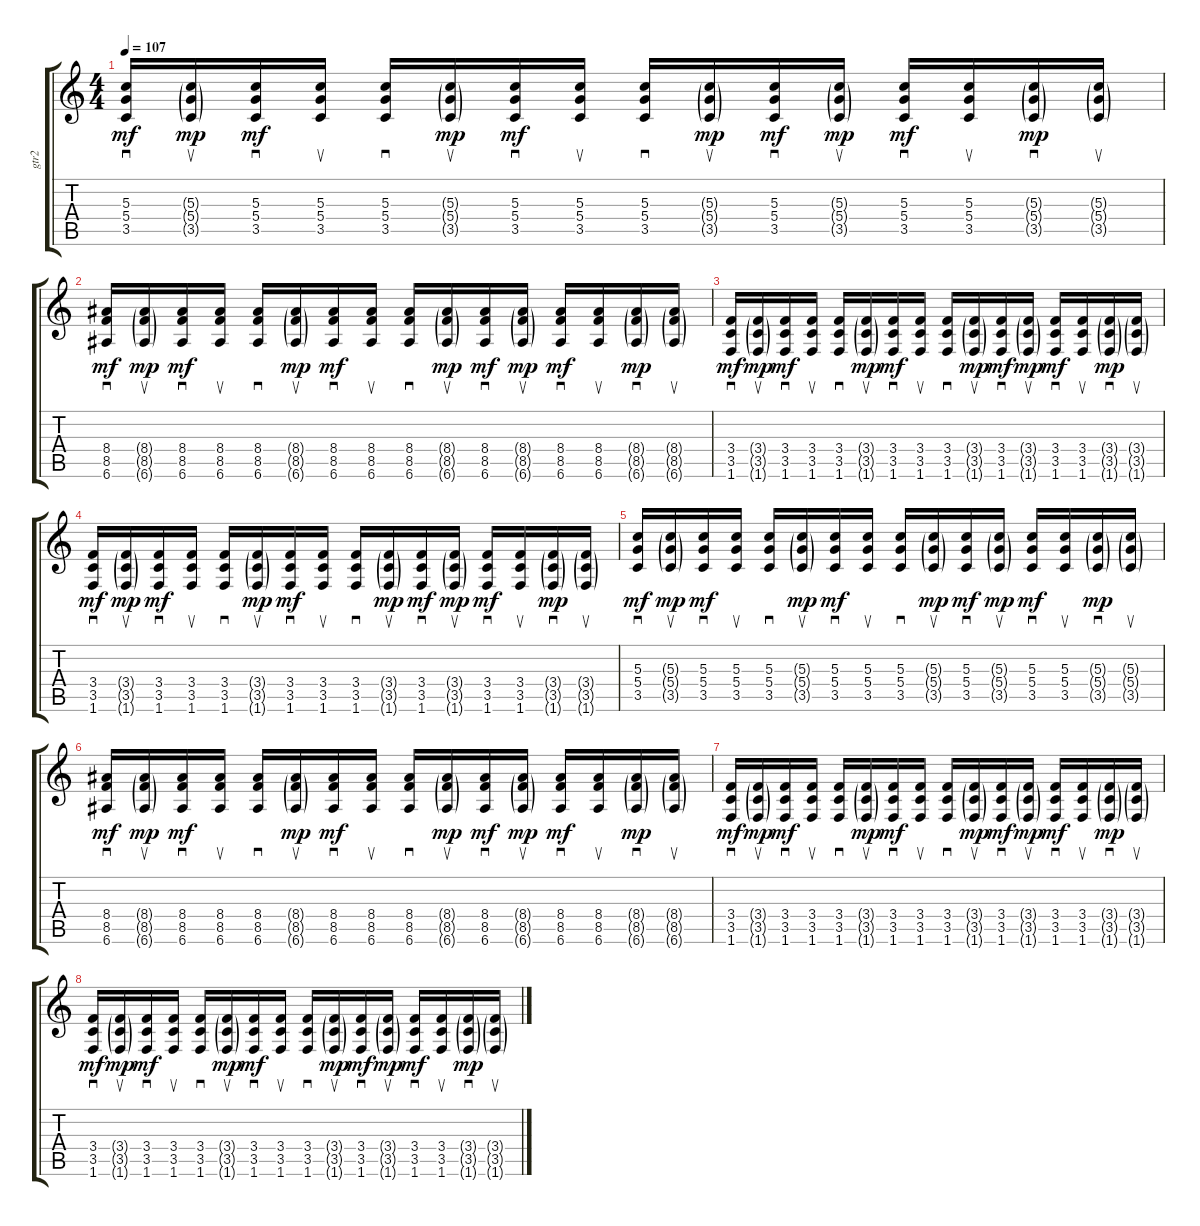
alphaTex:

\track ("gtr2" "gtr2") {instrument distortionguitar}
\staff {score tabs}
\tuning (E4 B3 G3 D3 A2 E2) {hide}
\ts (4 4)
\tempo 107
\clef g2
\ks c
(5.3 5.4 3.5).16{sd dy mf} (5.3{g} 5.4{g} 3.5{g}).16{su dy mp} (5.3 5.4 3.5).16{sd dy mf} (5.3 5.4 3.5).16{su} (5.3 5.4 3.5).16{sd} (5.3{g} 5.4{g} 3.5{g}).16{su dy mp} (5.3 5.4 3.5).16{sd dy mf} (5.3 5.4 3.5).16{su} (5.3 5.4 3.5).16{sd} (5.3{g} 5.4{g} 3.5{g}).16{su dy mp} (5.3 5.4 3.5).16{sd dy mf} (5.3{g} 5.4{g} 3.5{g}).16{su dy mp} (5.3 5.4 3.5).16{sd dy mf} (5.3 5.4 3.5).16{su} (5.3{g} 5.4{g} 3.5{g}).16{sd dy mp} (5.3{g} 5.4{g} 3.5{g}).16{su} |
(8.4 8.5 6.6).16{sd dy mf} (8.4{g} 8.5{g} 6.6{g}).16{su dy mp} (8.4 8.5 6.6).16{sd dy mf} (8.4 8.5 6.6).16{su} (8.4 8.5 6.6).16{sd} (8.4{g} 8.5{g} 6.6{g}).16{su dy mp} (8.4 8.5 6.6).16{sd dy mf} (8.4 8.5 6.6).16{su} (8.4 8.5 6.6).16{sd} (8.4{g} 8.5{g} 6.6{g}).16{su dy mp} (8.4 8.5 6.6).16{sd dy mf} (8.4{g} 8.5{g} 6.6{g}).16{su dy mp} (8.4 8.5 6.6).16{sd dy mf} (8.4 8.5 6.6).16{su} (8.4{g} 8.5{g} 6.6{g}).16{sd dy mp} (8.4{g} 8.5{g} 6.6{g}).16{su} |
(3.4 3.5 1.6).16{sd dy mf} (3.4{g} 3.5{g} 1.6{g}).16{su dy mp} (3.4 3.5 1.6).16{sd dy mf} (3.4 3.5 1.6).16{su} (3.4 3.5 1.6).16{sd} (3.4{g} 3.5{g} 1.6{g}).16{su dy mp} (3.4 3.5 1.6).16{sd dy mf} (3.4 3.5 1.6).16{su} (3.4 3.5 1.6).16{sd} (3.4{g} 3.5{g} 1.6{g}).16{su dy mp} (3.4 3.5 1.6).16{sd dy mf} (3.4{g} 3.5{g} 1.6{g}).16{su dy mp} (3.4 3.5 1.6).16{sd dy mf} (3.4 3.5 1.6).16{su} (3.4{g} 3.5{g} 1.6{g}).16{sd dy mp} (3.4{g} 3.5{g} 1.6{g}).16{su} |
(3.4 3.5 1.6).16{sd dy mf} (3.4{g} 3.5{g} 1.6{g}).16{su dy mp} (3.4 3.5 1.6).16{sd dy mf} (3.4 3.5 1.6).16{su} (3.4 3.5 1.6).16{sd} (3.4{g} 3.5{g} 1.6{g}).16{su dy mp} (3.4 3.5 1.6).16{sd dy mf} (3.4 3.5 1.6).16{su} (3.4 3.5 1.6).16{sd} (3.4{g} 3.5{g} 1.6{g}).16{su dy mp} (3.4 3.5 1.6).16{sd dy mf} (3.4{g} 3.5{g} 1.6{g}).16{su dy mp} (3.4 3.5 1.6).16{sd dy mf} (3.4 3.5 1.6).16{su} (3.4{g} 3.5{g} 1.6{g}).16{sd dy mp} (3.4{g} 3.5{g} 1.6{g}).16{su} |
(5.3 5.4 3.5).16{sd dy mf} (5.3{g} 5.4{g} 3.5{g}).16{su dy mp} (5.3 5.4 3.5).16{sd dy mf} (5.3 5.4 3.5).16{su} (5.3 5.4 3.5).16{sd} (5.3{g} 5.4{g} 3.5{g}).16{su dy mp} (5.3 5.4 3.5).16{sd dy mf} (5.3 5.4 3.5).16{su} (5.3 5.4 3.5).16{sd} (5.3{g} 5.4{g} 3.5{g}).16{su dy mp} (5.3 5.4 3.5).16{sd dy mf} (5.3{g} 5.4{g} 3.5{g}).16{su dy mp} (5.3 5.4 3.5).16{sd dy mf} (5.3 5.4 3.5).16{su} (5.3{g} 5.4{g} 3.5{g}).16{sd dy mp} (5.3{g} 5.4{g} 3.5{g}).16{su} |
(8.4 8.5 6.6).16{sd dy mf} (8.4{g} 8.5{g} 6.6{g}).16{su dy mp} (8.4 8.5 6.6).16{sd dy mf} (8.4 8.5 6.6).16{su} (8.4 8.5 6.6).16{sd} (8.4{g} 8.5{g} 6.6{g}).16{su dy mp} (8.4 8.5 6.6).16{sd dy mf} (8.4 8.5 6.6).16{su} (8.4 8.5 6.6).16{sd} (8.4{g} 8.5{g} 6.6{g}).16{su dy mp} (8.4 8.5 6.6).16{sd dy mf} (8.4{g} 8.5{g} 6.6{g}).16{su dy mp} (8.4 8.5 6.6).16{sd dy mf} (8.4 8.5 6.6).16{su} (8.4{g} 8.5{g} 6.6{g}).16{sd dy mp} (8.4{g} 8.5{g} 6.6{g}).16{su} |
(3.4 3.5 1.6).16{sd dy mf} (3.4{g} 3.5{g} 1.6{g}).16{su dy mp} (3.4 3.5 1.6).16{sd dy mf} (3.4 3.5 1.6).16{su} (3.4 3.5 1.6).16{sd} (3.4{g} 3.5{g} 1.6{g}).16{su dy mp} (3.4 3.5 1.6).16{sd dy mf} (3.4 3.5 1.6).16{su} (3.4 3.5 1.6).16{sd} (3.4{g} 3.5{g} 1.6{g}).16{su dy mp} (3.4 3.5 1.6).16{sd dy mf} (3.4{g} 3.5{g} 1.6{g}).16{su dy mp} (3.4 3.5 1.6).16{sd dy mf} (3.4 3.5 1.6).16{su} (3.4{g} 3.5{g} 1.6{g}).16{sd dy mp} (3.4{g} 3.5{g} 1.6{g}).16{su} |
(3.4 3.5 1.6).16{sd dy mf} (3.4{g} 3.5{g} 1.6{g}).16{su dy mp} (3.4 3.5 1.6).16{sd dy mf} (3.4 3.5 1.6).16{su} (3.4 3.5 1.6).16{sd} (3.4{g} 3.5{g} 1.6{g}).16{su dy mp} (3.4 3.5 1.6).16{sd dy mf} (3.4 3.5 1.6).16{su} (3.4 3.5 1.6).16{sd} (3.4{g} 3.5{g} 1.6{g}).16{su dy mp} (3.4 3.5 1.6).16{sd dy mf} (3.4{g} 3.5{g} 1.6{g}).16{su dy mp} (3.4 3.5 1.6).16{sd dy mf} (3.4 3.5 1.6).16{su} (3.4{g} 3.5{g} 1.6{g}).16{sd dy mp} (3.4{g} 3.5{g} 1.6{g}).16{su}
